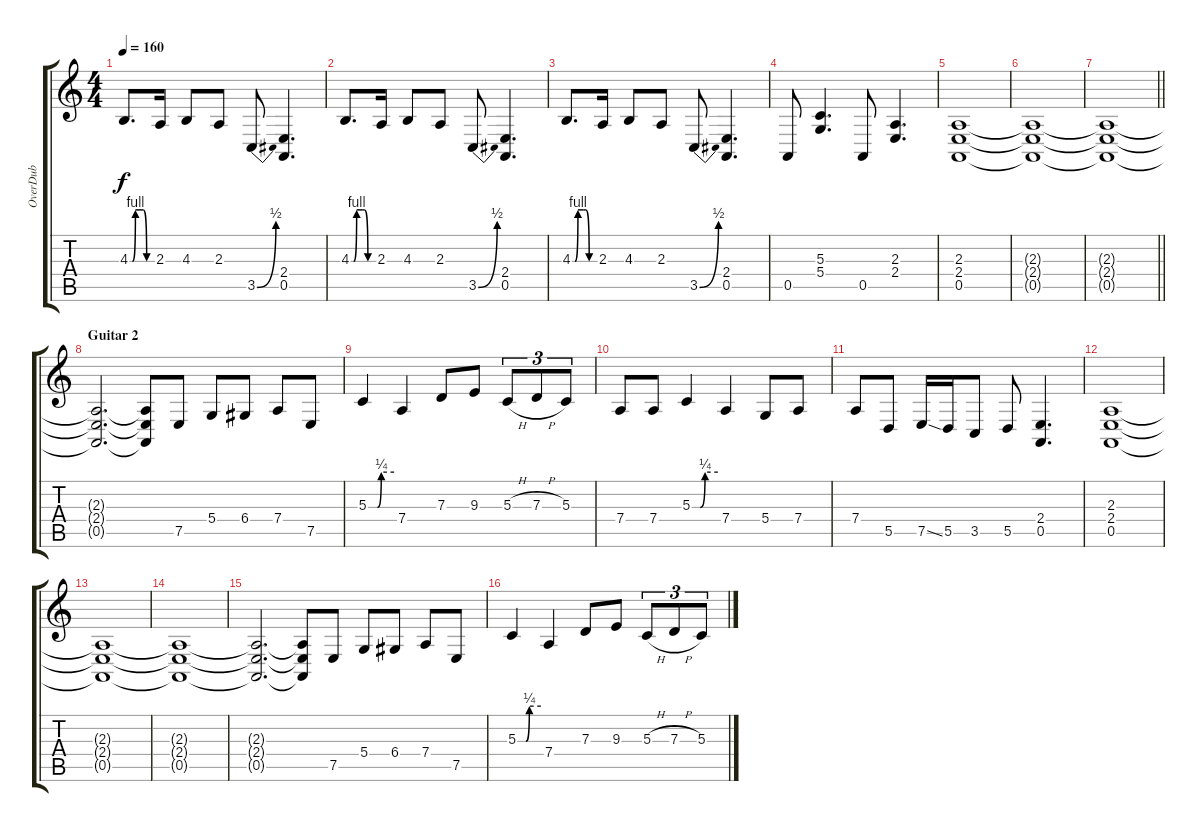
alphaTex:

\track ("OverDub" "OverDub") {mute instrument lead1square}
\staff {score tabs}
\tuning (E4 B3 G3 D3 A2 E2) {hide}
\ts (4 4)
\tempo 160
\clef g2
\ks c
4.3{be (custom 0 0 7 0 15 4 30 4 36 4 45 0 60 0)}.8{d dy f} 2.3.16 4.3.8 2.3.8 3.5{be (bend 0 0 60 2)}.8 (2.4 0.5).4{d} |
4.3{be (custom 0 0 7 0 15 4 30 4 36 4 45 0 60 0)}.8{d} 2.3.16 4.3.8 2.3.8 3.5{be (bend 0 0 60 2)}.8 (2.4 0.5).4{d} |
4.3{be (custom 0 0 7 0 15 4 30 4 36 4 45 0 60 0)}.8{d} 2.3.16 4.3.8 2.3.8 3.5{be (bend 0 0 60 2)}.8 (2.4 0.5).4{d} |
0.5.8 (5.3 5.4).4{d} 0.5.8 (2.3 2.4).4{d} |
(2.3 2.4 0.5).1 |
(2.3{t} 2.4{t} 0.5{t}).1 |
\barLineRight lightlight
(2.3{t} 2.4{t} 0.5{t}).1 |
\section ("" "Guitar 2")
(2.3{t} 2.4{t} 0.5{t}).2{d} (2.3{t} 2.4{t} 0.5{t}).8 7.5.8{volume 11 instrument lead1square} 5.4.8 6.4.8 7.4.8 7.5.8 |
5.3{be (custom 0 0 10 0 21 0 30 1 60 1)}.4 7.4.4 7.3.8 9.3.8 5.3{h}.8{tu (3 2)} 7.3{h}.8{tu (3 2)} 5.3.8{tu (3 2)} |
7.4.8 7.4.8 5.3{be (custom 0 0 19 0 30 1 60 1)}.4 7.4.4 5.4.8 7.4.8 |
7.4.8 5.5.8 7.5{ss}.16 5.5.16 3.5.8 5.5.8 (2.4 0.5).4{d} |
(2.3 2.4 0.5).1 |
(2.3{t} 2.4{t} 0.5{t}).1 |
(2.3{t} 2.4{t} 0.5{t}).1 |
(2.3{t} 2.4{t} 0.5{t}).2{d} (2.3{t} 2.4{t} 0.5{t}).8 7.5.8{volume 11 instrument lead1square} 5.4.8 6.4.8 7.4.8 7.5.8 |
5.3{be (custom 0 0 10 0 21 0 30 1 60 1)}.4 7.4.4 7.3.8 9.3.8 5.3{h}.8{tu (3 2)} 7.3{h}.8{tu (3 2)} 5.3.8{tu (3 2)}
